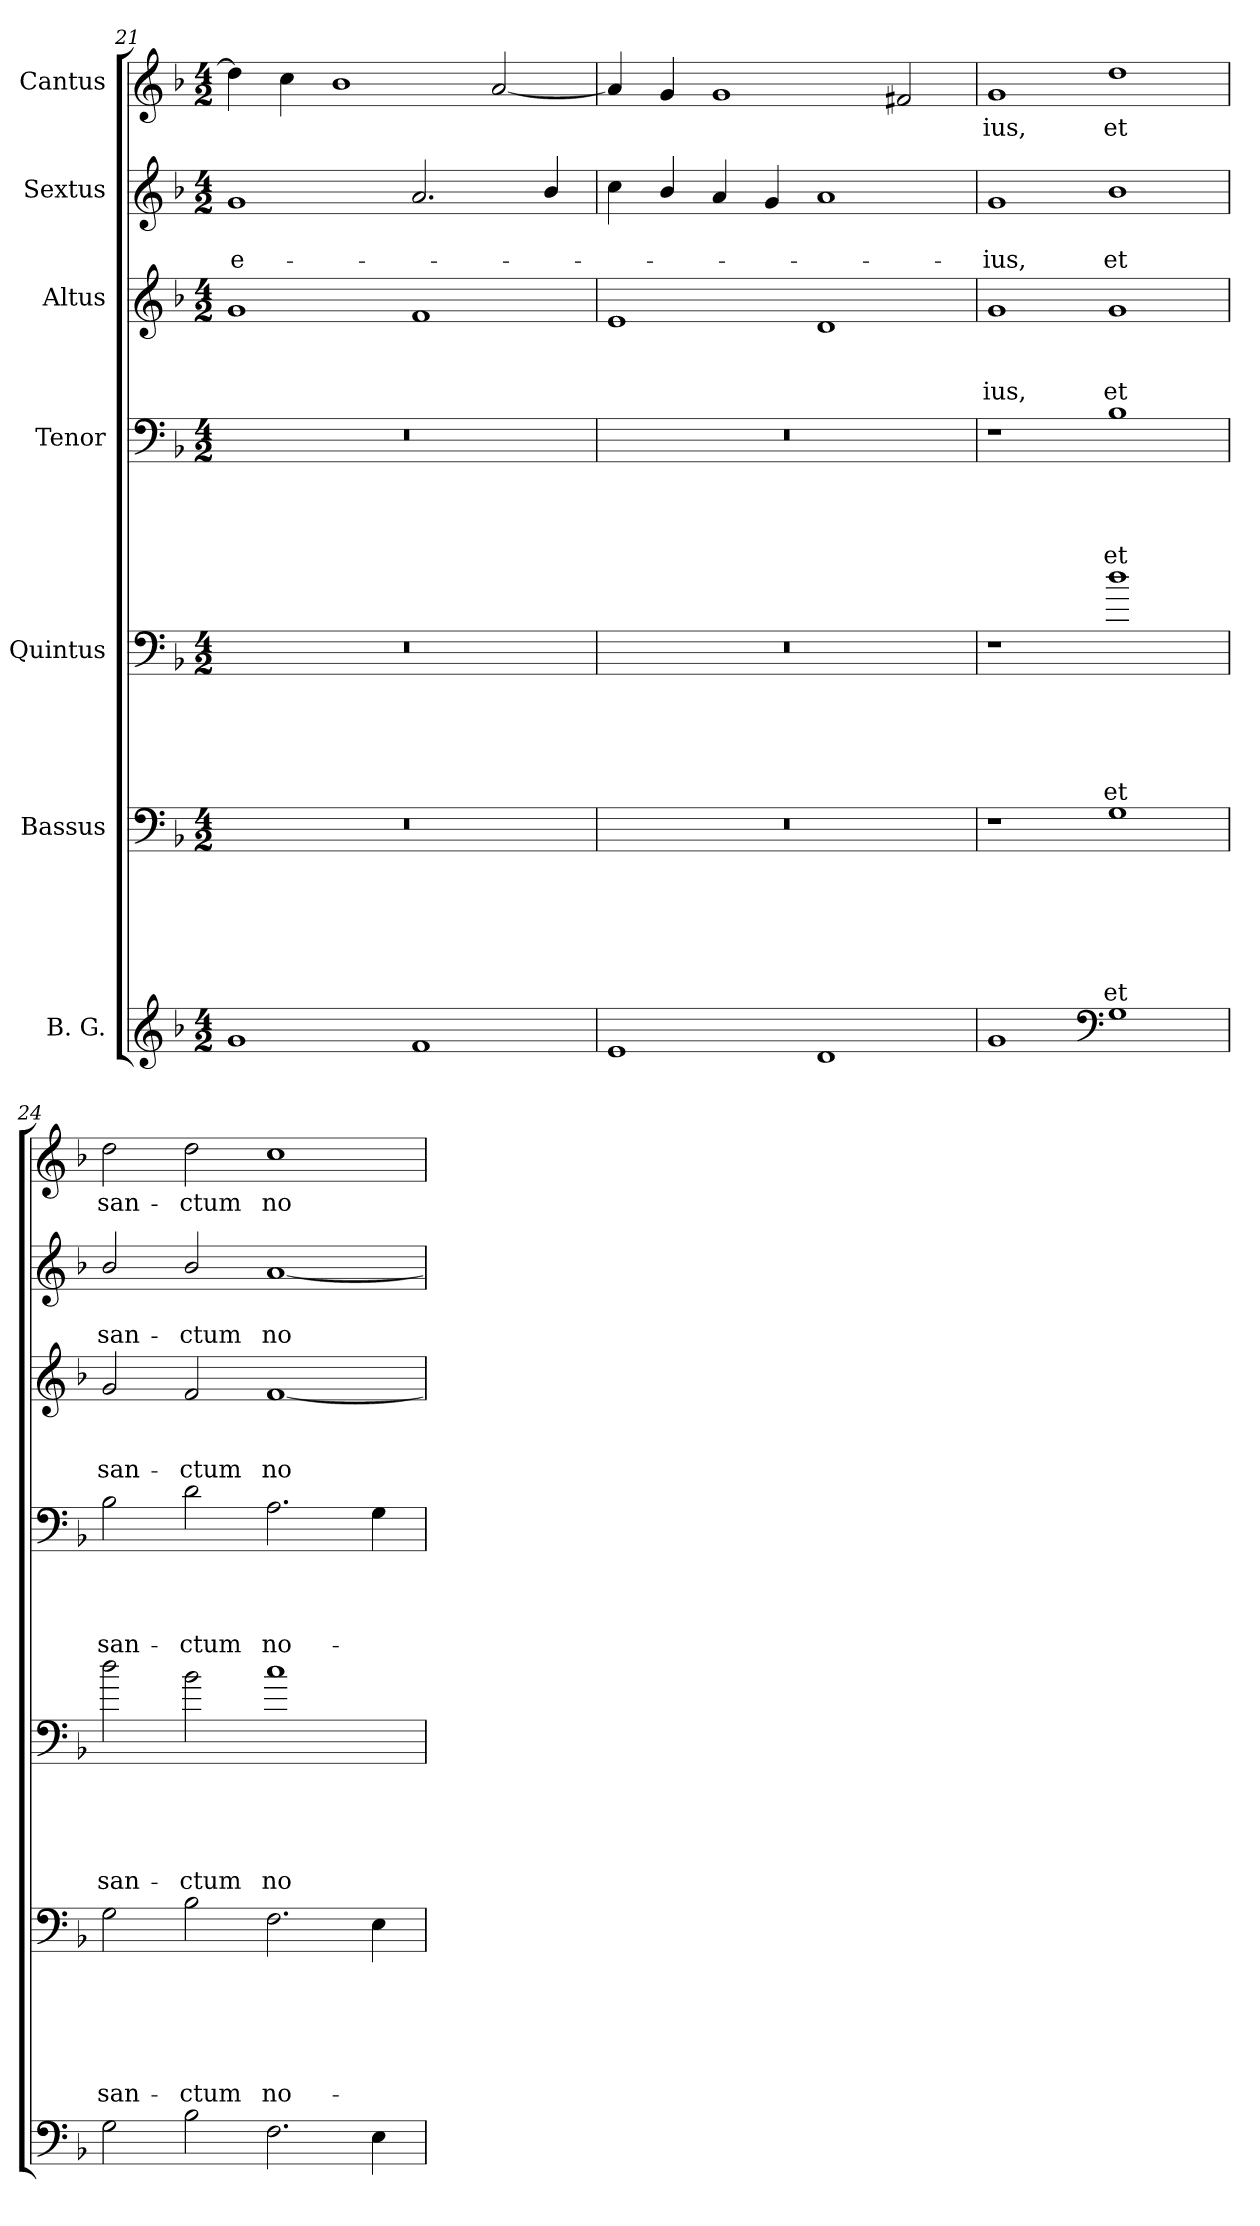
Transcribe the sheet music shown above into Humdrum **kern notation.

**kern	**kern	**text	**text	**text	**text	**text	**text	**kern	**text	**text	**text	**text	**text	**kern	**text	**text	**text	**text	**kern	**text	**text	**text	**kern	**text	**text	**kern	**text
*part7	*part6	*part6	*part6	*part6	*part6	*part6	*part6	*part5	*part5	*part5	*part5	*part5	*part5	*part4	*part4	*part4	*part4	*part4	*part3	*part3	*part3	*part3	*part2	*part2	*part2	*part1	*part1
*staff7	*staff6	*staff6	*staff6	*staff6	*staff6	*staff6	*staff6	*staff5	*staff5	*staff5	*staff5	*staff5	*staff5	*staff4	*staff4	*staff4	*staff4	*staff4	*staff3	*staff3	*staff3	*staff3	*staff2	*staff2	*staff2	*staff1	*staff1
*I"B. G.	*I"Bassus	*	*	*	*	*	*	*I"Quintus	*	*	*	*	*	*I"Tenor	*	*	*	*	*I"Altus	*	*	*	*I"Sextus	*	*	*I"Cantus	*
*clefG2	*clefF4	*	*	*	*	*	*	*clefF4	*	*	*	*	*	*clefF4	*	*	*	*	*clefG2	*	*	*	*clefG2	*	*	*clefG2	*
*	*	*	*	*	*	*	*	*ITrd12c21	*	*	*	*	*	*	*	*	*	*	*	*	*	*	*	*	*	*	*
*k[b-]	*k[b-]	*	*	*	*	*	*	*k[b-]	*	*	*	*	*	*k[b-]	*	*	*	*	*k[b-]	*	*	*	*k[b-]	*	*	*k[b-]	*
*F:	*F:	*	*	*	*	*	*	*F:	*	*	*	*	*	*F:	*	*	*	*	*F:	*	*	*	*F:	*	*	*F:	*
*M4/2	*M4/2	*	*	*	*	*	*	*M4/2	*	*	*	*	*	*M4/2	*	*	*	*	*M4/2	*	*	*	*M4/2	*	*	*M4/2	*
=21	=21	=21	=21	=21	=21	=21	=21	=21	=21	=21	=21	=21	=21	=21	=21	=21	=21	=21	=21	=21	=21	=21	=21	=21	=21	=21	=21
1g	0r	.	.	.	.	.	.	0r	.	.	.	.	.	0r	.	.	.	.	1g	.	.	.	1g	.	e-	4dd\]	.
.	.	.	.	.	.	.	.	.	.	.	.	.	.	.	.	.	.	.	.	.	.	.	.	.	.	4cc\	.
.	.	.	.	.	.	.	.	.	.	.	.	.	.	.	.	.	.	.	.	.	.	.	.	.	.	1b-	.
1f	.	.	.	.	.	.	.	.	.	.	.	.	.	.	.	.	.	.	1f	.	.	.	2.a/	.	.	.	.
.	.	.	.	.	.	.	.	.	.	.	.	.	.	.	.	.	.	.	.	.	.	.	.	.	.	[2a/	.
.	.	.	.	.	.	.	.	.	.	.	.	.	.	.	.	.	.	.	.	.	.	.	4b-/	.	.	.	.
=22	=22	=22	=22	=22	=22	=22	=22	=22	=22	=22	=22	=22	=22	=22	=22	=22	=22	=22	=22	=22	=22	=22	=22	=22	=22	=22	=22
1e	0r	.	.	.	.	.	.	0r	.	.	.	.	.	0r	.	.	.	.	1e	.	.	.	4cc\	.	.	4a/]	.
.	.	.	.	.	.	.	.	.	.	.	.	.	.	.	.	.	.	.	.	.	.	.	4b-/	.	.	4g/	.
.	.	.	.	.	.	.	.	.	.	.	.	.	.	.	.	.	.	.	.	.	.	.	4a/	.	.	1g	.
.	.	.	.	.	.	.	.	.	.	.	.	.	.	.	.	.	.	.	.	.	.	.	4g/	.	.	.	.
1d	.	.	.	.	.	.	.	.	.	.	.	.	.	.	.	.	.	.	1d	.	.	.	1a	.	.	.	.
.	.	.	.	.	.	.	.	.	.	.	.	.	.	.	.	.	.	.	.	.	.	.	.	.	.	2f#X/	.
=23	=23	=23	=23	=23	=23	=23	=23	=23	=23	=23	=23	=23	=23	=23	=23	=23	=23	=23	=23	=23	=23	=23	=23	=23	=23	=23	=23
1g	1r	.	.	.	.	.	.	1r	.	.	.	.	.	1r	.	.	.	.	1g	.	.	-ius,	1g	.	-ius,	1g	-ius,
*clefF4	*	*	*	*	*	*	*	*	*	*	*	*	*	*	*	*	*	*	*	*	*	*	*	*	*	*	*
1G	1G	.	.	.	.	.	et	1d	.	.	.	.	et	1B-	.	.	.	et	1g	.	.	et	1b-	.	et	1dd	et
!!LO:PB:g=z
=24	=24	=24	=24	=24	=24	=24	=24	=24	=24	=24	=24	=24	=24	=24	=24	=24	=24	=24	=24	=24	=24	=24	=24	=24	=24	=24	=24
2G\	2G\	.	.	.	.	.	san-	2d\	.	.	.	.	san-	2B-\	.	.	.	san-	2g/	.	.	san-	2b-/	.	san-	2dd\	san-
2B-\	2B-\	.	.	.	.	.	-ctum	2B-\	.	.	.	.	-ctum	2d\	.	.	.	-ctum	2f/	.	.	-ctum	2b-/	.	-ctum	2dd\	-ctum
2.F\	2.F\	.	.	.	.	.	no-	1c	.	.	.	.	no-	2.A\	.	.	.	no-	[1f	.	.	no-	[1a	.	no-	1cc	no-
4E\	4E\	.	.	.	.	.	.	.	.	.	.	.	.	4G\	.	.	.	.	.	.	.	.	.	.	.	.	.
=	=	=	=	=	=	=	=	=	=	=	=	=	=	=	=	=	=	=	=	=	=	=	=	=	=	=	=
*-	*-	*-	*-	*-	*-	*-	*-	*-	*-	*-	*-	*-	*-	*-	*-	*-	*-	*-	*-	*-	*-	*-	*-	*-	*-	*-	*-
